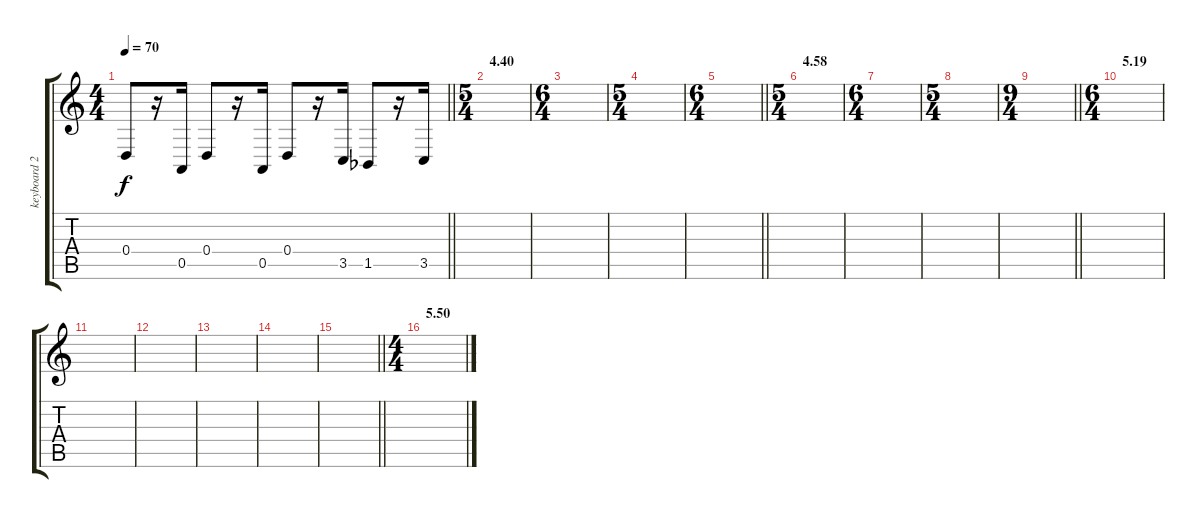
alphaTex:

\track ("keyboard 2" "keyboard 2") {instrument electricpiano2}
\staff {score tabs}
\tuning (E4 B3 G3 D3 A2 E2) {hide}
\ts (4 4)
\tempo 70
\clef g2
\barLineRight lightlight
\ks c
0.4.8{dy f} r.16 0.5.16 0.4.8 r.16 0.5.16 0.4.8 r.16 3.5.16 1.5{acc b}.8 r.16 3.5.16 |
\ts (5 4)
\section ("" "4.40")
|
\ts (6 4)
|
\ts (5 4)
|
\ts (6 4)
\barLineRight lightlight
|
\ts (5 4)
\section ("" "4.58")
|
\ts (6 4)
|
\ts (5 4)
|
\ts (9 4)
\barLineRight lightlight
|
\ts (6 4)
\section ("" "5.19")
|
|
|
|
|
\barLineRight lightlight
|
\ts (4 4)
\section ("" "5.50")
